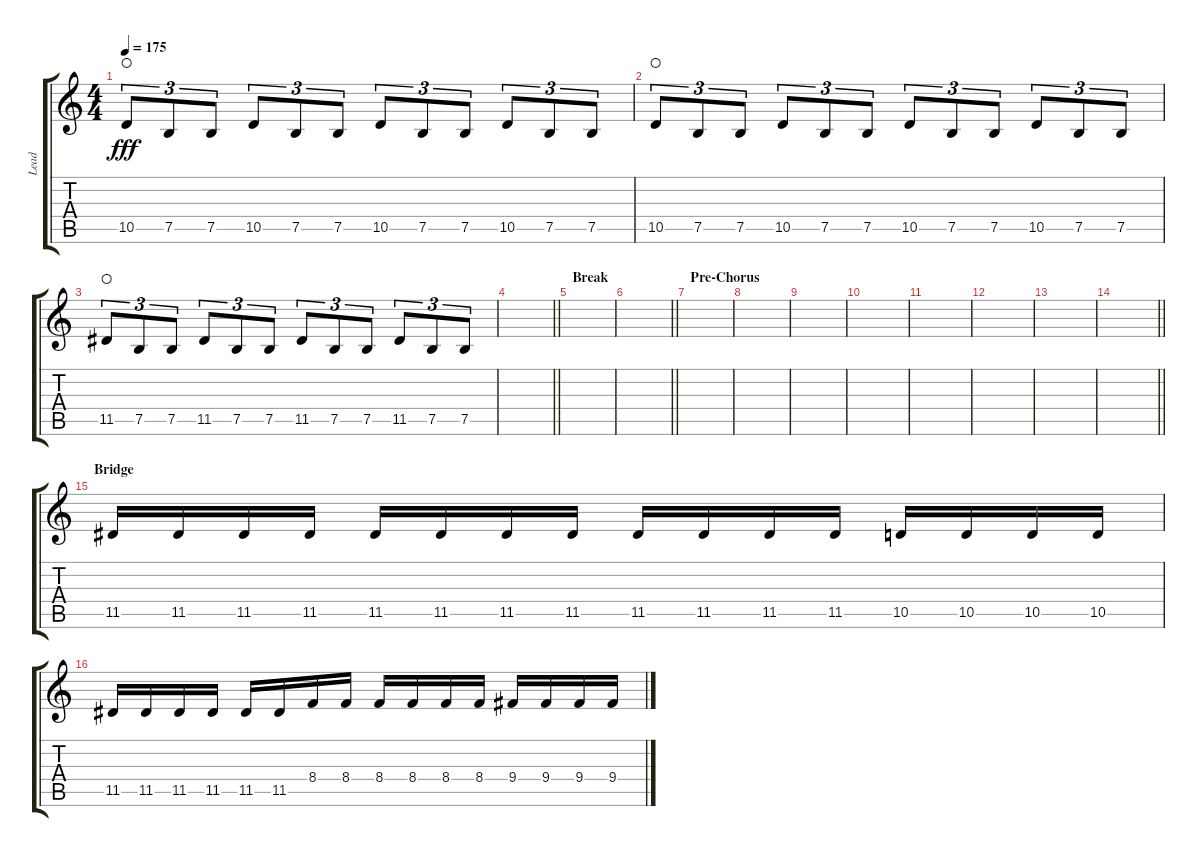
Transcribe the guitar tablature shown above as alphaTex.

\track ("Lead" "Lead") {instrument overdrivenguitar}
\staff {score tabs}
\tuning (B3 Gb3 D3 A2 E2 B1) {hide}
\ts (4 4)
\tempo 175
\clef g2
\ks c
10.5.8{tu (3 2) dy fff waho} 7.5.8{tu (3 2)} 7.5.8{tu (3 2)} 10.5.8{tu (3 2)} 7.5.8{tu (3 2)} 7.5.8{tu (3 2)} 10.5.8{tu (3 2)} 7.5.8{tu (3 2)} 7.5.8{tu (3 2)} 10.5.8{tu (3 2)} 7.5.8{tu (3 2)} 7.5.8{tu (3 2)} |
10.5.8{tu (3 2) waho} 7.5.8{tu (3 2)} 7.5.8{tu (3 2)} 10.5.8{tu (3 2)} 7.5.8{tu (3 2)} 7.5.8{tu (3 2)} 10.5.8{tu (3 2)} 7.5.8{tu (3 2)} 7.5.8{tu (3 2)} 10.5.8{tu (3 2)} 7.5.8{tu (3 2)} 7.5.8{tu (3 2)} |
11.5.8{tu (3 2) waho} 7.5.8{tu (3 2)} 7.5.8{tu (3 2)} 11.5.8{tu (3 2)} 7.5.8{tu (3 2)} 7.5.8{tu (3 2)} 11.5.8{tu (3 2)} 7.5.8{tu (3 2)} 7.5.8{tu (3 2)} 11.5.8{tu (3 2)} 7.5.8{tu (3 2)} 7.5.8{tu (3 2)} |
\barLineRight lightlight
|
\section ("" "Break")
|
\barLineRight lightlight
|
\section ("" "Pre-Chorus")
|
|
|
|
|
|
|
\barLineRight lightlight
|
\section ("" "Bridge")
11.5.16 11.5.16 11.5.16 11.5.16 11.5.16 11.5.16 11.5.16 11.5.16 11.5.16 11.5.16 11.5.16 11.5.16 10.5.16 10.5.16 10.5.16 10.5.16 |
11.5.16 11.5.16 11.5.16 11.5.16 11.5.16 11.5.16 8.4.16 8.4.16 8.4.16 8.4.16 8.4.16 8.4.16 9.4.16 9.4.16 9.4.16 9.4.16
